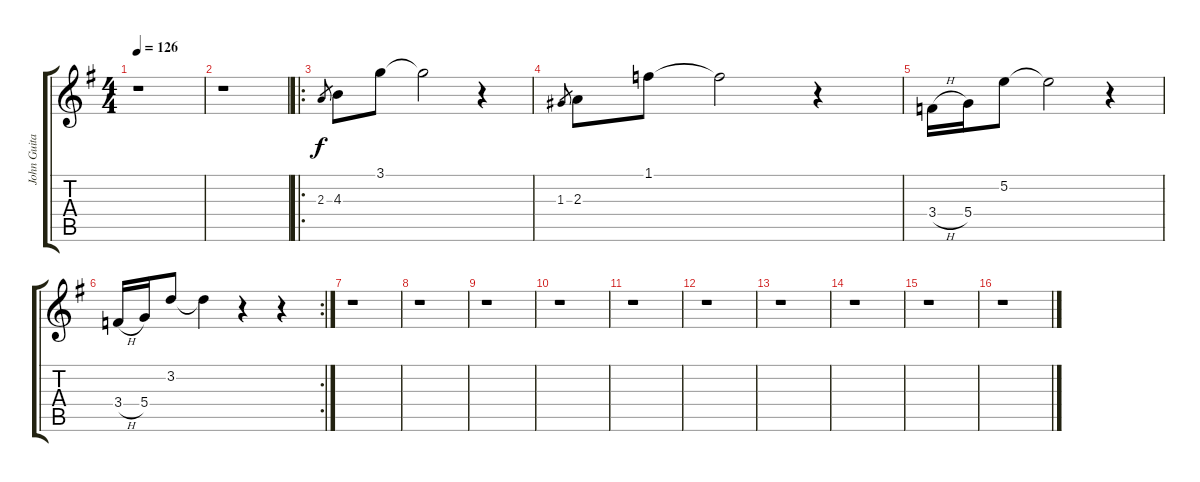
\track ("John Guitar" "John Guita") {instrument overdrivenguitar}
\staff {score tabs}
\tuning (E4 B3 G3 D3 A2 E2) {hide}
\ts (4 4)
\tempo 126
\clef g2
\ks g
r.1{dy f instrument overdrivenguitar} |
r.1 |
\ro
2.3.8{gr} 4.3.8 3.1.8 3.1{t}.2 r.4 |
1.3.8{gr} 2.3.8 1.1.8 1.1{t}.2 r.4 |
3.4{h}.16 5.4.16 5.2.8 5.2{t}.2 r.4 |
\rc 2
3.4{h}.16 5.4.16 3.2.8 3.2{t}.4 r.4 r.4 |
r.1 |
r.1 |
r.1 |
r.1 |
r.1 |
r.1 |
r.1 |
r.1 |
r.1 |
r.1
